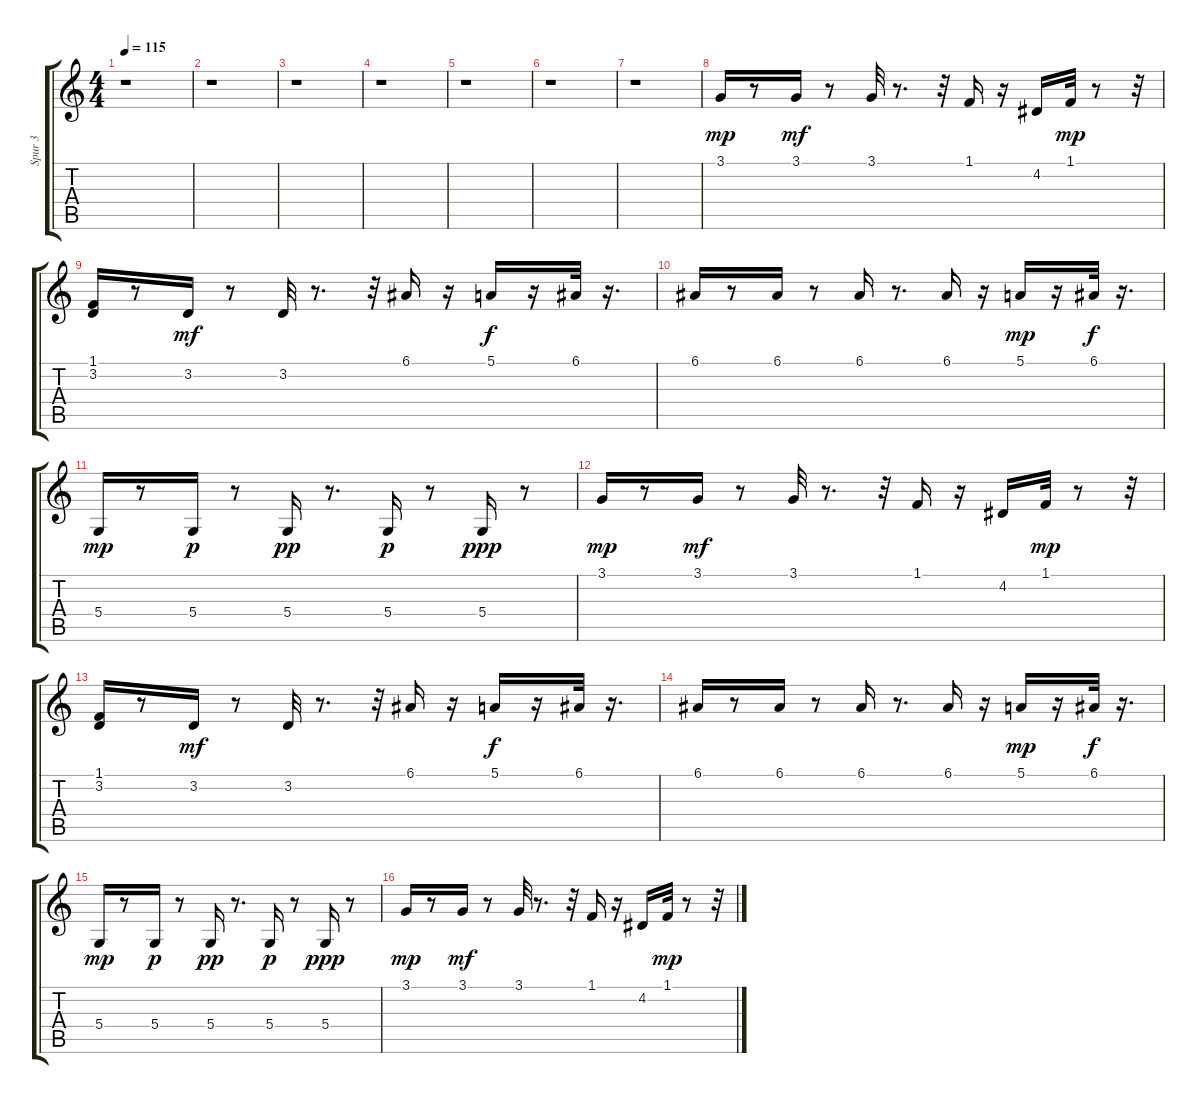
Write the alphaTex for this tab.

\track ("Spur 3" "Spur 3") {instrument pizzicatostrings}
\staff {score tabs}
\tuning (E4 B3 G3 D3 A2 E2) {hide}
\ts (4 4)
\tempo 115
\clef g2
\ks c
r.1{dy mp instrument pizzicatostrings} |
r.1 |
r.1 |
r.1 |
r.1 |
r.1 |
r.1 |
3.1.16 r.8 3.1.16{dy mf} r.8 3.1.32 r.8{d} r.32 1.1.16 r.16 4.2.16 1.1.32{dy mp} r.8 r.32 |
(1.1 3.2).16 r.8 3.2.16{dy mf} r.8 3.2.32 r.8{d} r.32 6.1.16 r.16 5.1.16{dy f} r.16 6.1.32 r.16{d} |
6.1.16 r.8 6.1.16 r.8 6.1.16 r.8{d} 6.1.16 r.16 5.1.16{dy mp} r.16 6.1.32{dy f} r.16{d} |
5.4.16{dy mp} r.8 5.4.16{dy p} r.8 5.4.16{dy pp} r.8{d} 5.4.16{dy p} r.8 5.4.16{dy ppp} r.8 |
3.1.16{dy mp} r.8 3.1.16{dy mf} r.8 3.1.32 r.8{d} r.32 1.1.16 r.16 4.2.16 1.1.32{dy mp} r.8 r.32 |
(1.1 3.2).16 r.8 3.2.16{dy mf} r.8 3.2.32 r.8{d} r.32 6.1.16 r.16 5.1.16{dy f} r.16 6.1.32 r.16{d} |
6.1.16 r.8 6.1.16 r.8 6.1.16 r.8{d} 6.1.16 r.16 5.1.16{dy mp} r.16 6.1.32{dy f} r.16{d} |
5.4.16{dy mp} r.8 5.4.16{dy p} r.8 5.4.16{dy pp} r.8{d} 5.4.16{dy p} r.8 5.4.16{dy ppp} r.8 |
3.1.16{dy mp} r.8 3.1.16{dy mf} r.8 3.1.32 r.8{d} r.32 1.1.16 r.16 4.2.16 1.1.32{dy mp} r.8 r.32
